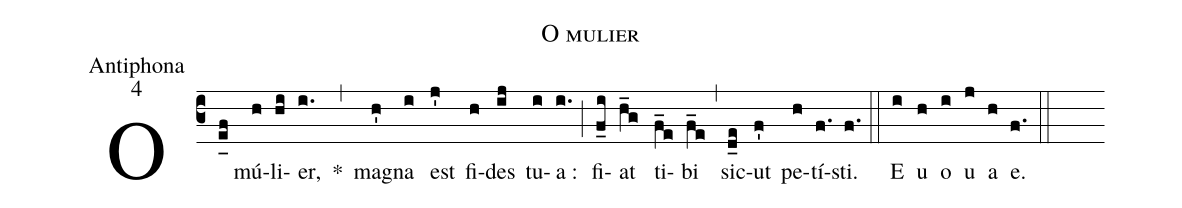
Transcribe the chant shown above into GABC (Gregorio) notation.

name:O mulier;
office-part:Antiphona;
mode:4;
%%
(c3) O(e_[uh:l]f) mú(h)li(hi)er,(i.) *(,) ma(h')gna(i) est(j') fi(h)des(ij) tu(i)a :(i.) (;) fi(f_i)at(h_g) ti(f_e)bi(f_e) (,) sic(d_e)ut(f') pe(h)tí(f.)sti.(f.) (::) <eu>E(i) u(h) o(i) u(j) a(h) e.</eu>(f.) (::)
